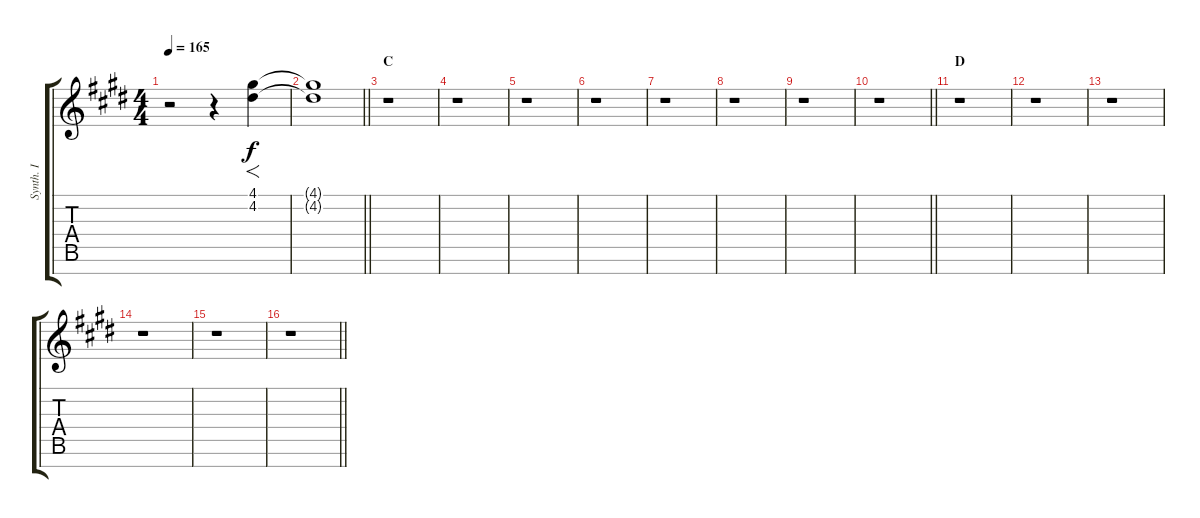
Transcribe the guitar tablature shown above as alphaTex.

\track ("Synth. I" "Synth. I") {instrument lead2sawtooth}
\staff {score tabs}
\tuning (E5 B4 G4 D4 A3 E3 B2) {hide}
\ts (4 4)
\tempo 165
\clef g2
\ks e
r.2{dy f} r.4 (4.1 4.2).4{f} |
\barLineRight lightlight
(4.1{t} 4.2{t}).1 |
\section ("" "C")
r.1 |
r.1 |
r.1 |
r.1 |
r.1 |
r.1 |
r.1 |
\barLineRight lightlight
r.1 |
\section ("" "D")
r.1 |
r.1 |
r.1 |
r.1 |
r.1 |
\barLineRight lightlight
r.1
